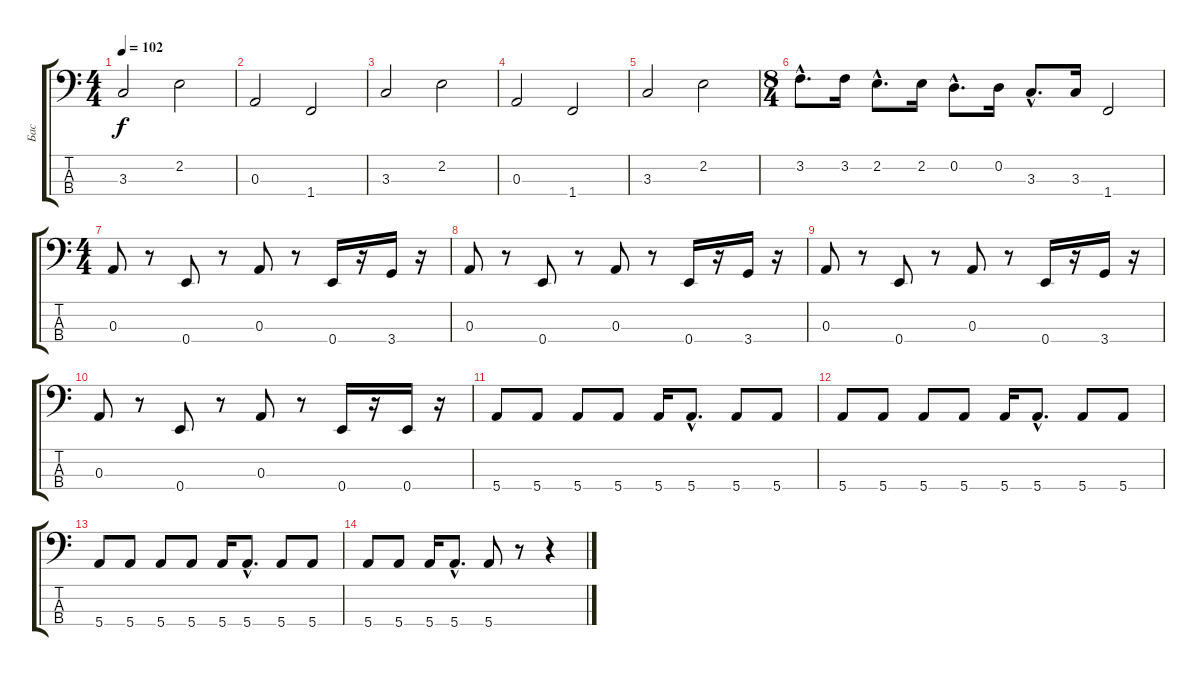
\track ("Бас" "Бас") {instrument electricbassfinger}
\staff {score tabs}
\tuning (G2 D2 A1 E1) {hide}
\ts (4 4)
\tempo 102
\clef f4
\ks c
3.3.2{dy f} 2.2.2 |
0.3.2 1.4.2 |
3.3.2 2.2.2 |
0.3.2 1.4.2 |
3.3.2 2.2.2 |
\ts (8 4)
3.2{hac}.8{d} 3.2.16 2.2{hac}.8{d} 2.2.16 0.2{hac}.8{d} 0.2.16 3.3{hac}.8{d} 3.3.16 1.4.2 |
\ts (4 4)
0.3.8 r.8 0.4.8 r.8 0.3.8 r.8 0.4.16 r.16 3.4.16 r.16 |
0.3.8 r.8 0.4.8 r.8 0.3.8 r.8 0.4.16 r.16 3.4.16 r.16 |
0.3.8 r.8 0.4.8 r.8 0.3.8 r.8 0.4.16 r.16 3.4.16 r.16 |
0.3.8 r.8 0.4.8 r.8 0.3.8 r.8 0.4.16 r.16 0.4.16 r.16 |
5.4.8 5.4.8 5.4.8 5.4.8 5.4.16 5.4{hac}.8{d} 5.4.8 5.4.8 |
5.4.8 5.4.8 5.4.8 5.4.8 5.4.16 5.4{hac}.8{d} 5.4.8 5.4.8 |
5.4.8 5.4.8 5.4.8 5.4.8 5.4.16 5.4{hac}.8{d} 5.4.8 5.4.8 |
5.4.8 5.4.8 5.4.16 5.4{hac}.8{d} 5.4.8 r.8 r.4
